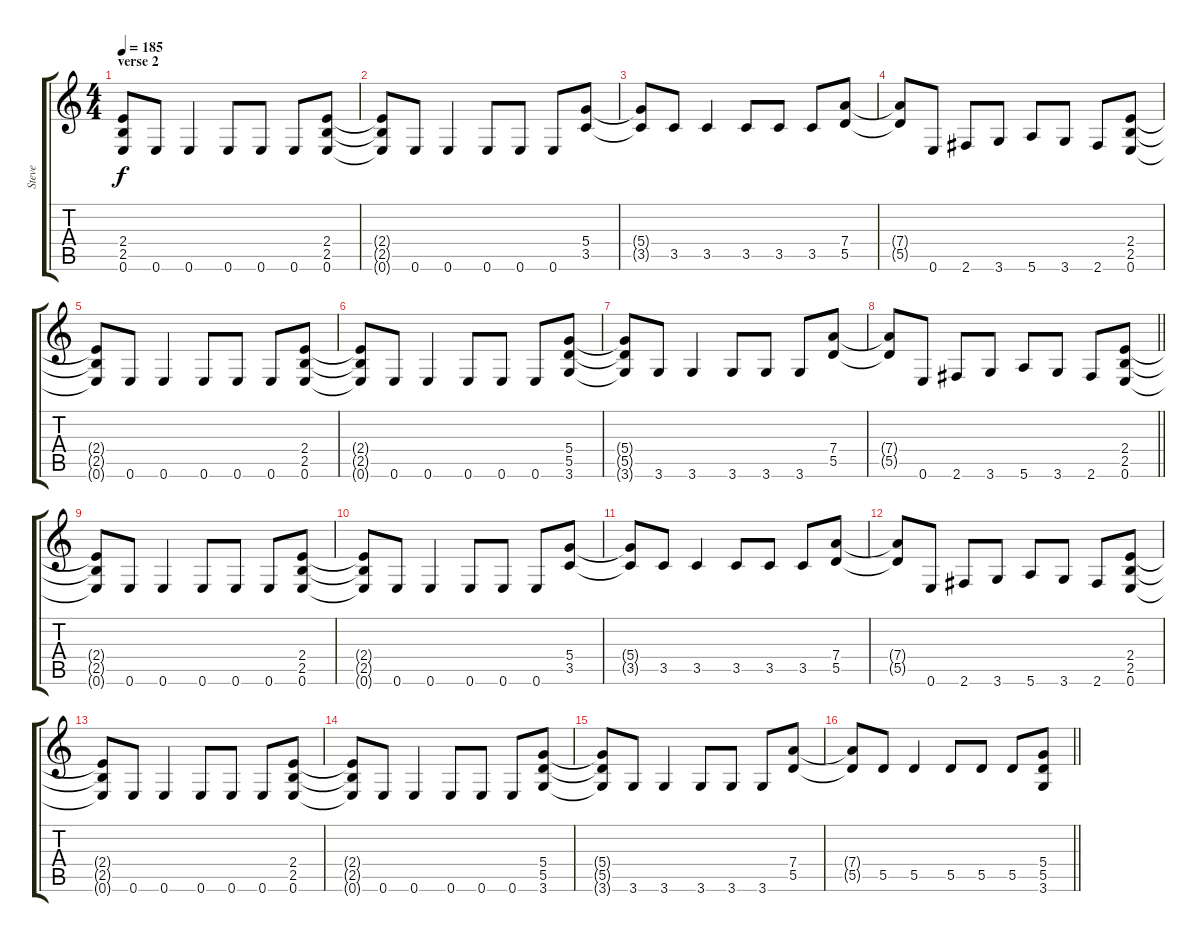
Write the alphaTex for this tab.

\track ("Steve" "Steve") {instrument electricbassfinger}
\staff {score tabs}
\tuning (E4 B3 G3 D3 A2 E2) {hide}
\ts (4 4)
\section ("" "verse 2")
\tempo 185
\clef g2
\ks c
(2.4{t} 2.5{t} 0.6{t}).8{dy f} 0.6.8 0.6.4 0.6.8 0.6.8 0.6.8 (2.4 2.5 0.6).8 |
(2.4{t} 2.5{t} 0.6{t}).8 0.6.8 0.6.4 0.6.8 0.6.8 0.6.8 (5.4 3.5).8 |
(5.4{t} 3.5{t}).8 3.5.8 3.5.4 3.5.8 3.5.8 3.5.8 (7.4 5.5).8 |
(7.4{t} 5.5{t}).8 0.6.8 2.6.8 3.6.8 5.6.8 3.6.8 2.6.8 (2.4 2.5 0.6).8 |
(2.4{t} 2.5{t} 0.6{t}).8 0.6.8 0.6.4 0.6.8 0.6.8 0.6.8 (2.4 2.5 0.6).8 |
(2.4{t} 2.5{t} 0.6{t}).8 0.6.8 0.6.4 0.6.8 0.6.8 0.6.8 (5.4 5.5 3.6).8 |
(5.4{t} 5.5{t} 3.6{t}).8 3.6.8 3.6.4 3.6.8 3.6.8 3.6.8 (7.4 5.5).8 |
\barLineRight lightlight
(7.4{t} 5.5{t}).8 0.6.8 2.6.8 3.6.8 5.6.8 3.6.8 2.6.8 (2.4 2.5 0.6).8 |
(2.4{t} 2.5{t} 0.6{t}).8 0.6.8 0.6.4 0.6.8 0.6.8 0.6.8 (2.4 2.5 0.6).8 |
(2.4{t} 2.5{t} 0.6{t}).8 0.6.8 0.6.4 0.6.8 0.6.8 0.6.8 (5.4 3.5).8 |
(5.4{t} 3.5{t}).8 3.5.8 3.5.4 3.5.8 3.5.8 3.5.8 (7.4 5.5).8 |
(7.4{t} 5.5{t}).8 0.6.8 2.6.8 3.6.8 5.6.8 3.6.8 2.6.8 (2.4 2.5 0.6).8 |
(2.4{t} 2.5{t} 0.6{t}).8 0.6.8 0.6.4 0.6.8 0.6.8 0.6.8 (2.4 2.5 0.6).8 |
(2.4{t} 2.5{t} 0.6{t}).8 0.6.8 0.6.4 0.6.8 0.6.8 0.6.8 (5.4 5.5 3.6).8 |
(5.4{t} 5.5{t} 3.6{t}).8 3.6.8 3.6.4 3.6.8 3.6.8 3.6.8 (7.4 5.5).8 |
\barLineRight lightlight
(7.4{t} 5.5{t}).8 5.5.8 5.5.4 5.5.8 5.5.8 5.5.8 (5.4 5.5 3.6).8
